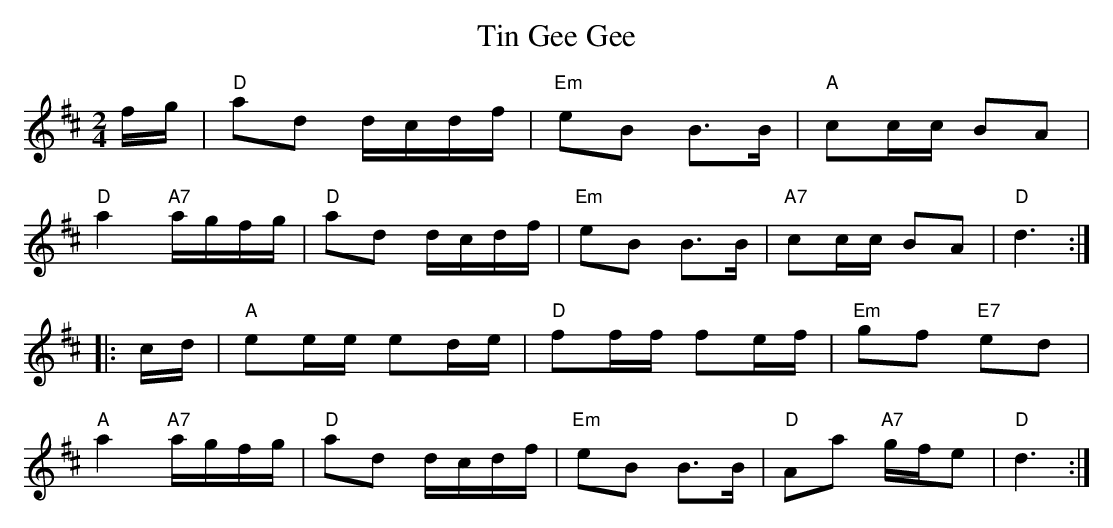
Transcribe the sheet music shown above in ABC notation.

X:1
T:Tin Gee Gee
M:2/4
L:1/4
K:D
f/4g/4|"D"a/2d/2 d/4c/4d/4f/4|"Em"e/2B/2 B3/4B/4|"A"c/2c/4c/4 B/2A/2|
"D"a "A7"a/4g/4f/4g/4|"D"a/2d/2 d/4c/4d/4f/4|"Em"e/2B/2 B3/4B/4|\
"A7"c/2c/4c/4 B/2A/2|"D"d3/2:|
|:c/4d/4|"A"e/2e/4e/4 e/2d/4e/4|"D"f/2f/4f/4 f/2e/4f/4|"Em"g/2f/2 "E7"e/2d/2|
"A"a "A7"a/4g/4f/4g/4|"D"a/2d/2 d/4c/4d/4f/4|"Em"e/2B/2 B3/4B/4|\
"D"A/2a/2 "A7"g/4f/4e/2|"D"d3/2:|
